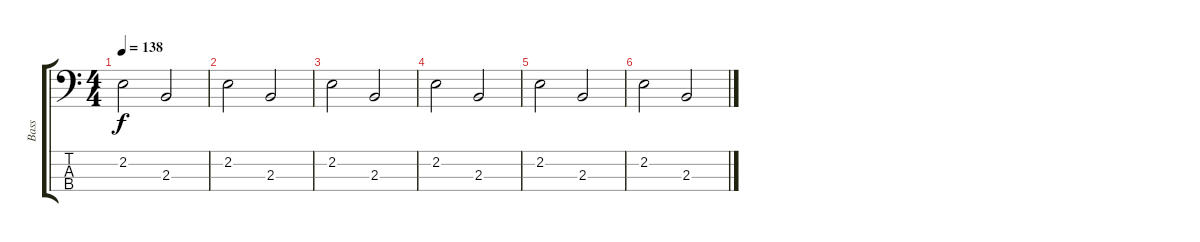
\track ("Bass" "Bass") {instrument electricbassfinger}
\staff {score tabs}
\tuning (G2 D2 A1 E1) {hide}
\ts (4 4)
\tempo 138
\clef f4
\ks c
2.2.2{dy f} 2.3.2{volume 11} |
2.2.2{volume 10} 2.3.2 |
2.2.2{volume 8} 2.3.2 |
2.2.2{volume 6} 2.3.2 |
2.2.2{volume 5} 2.3.2 |
2.2.2{volume 3} 2.3.2
